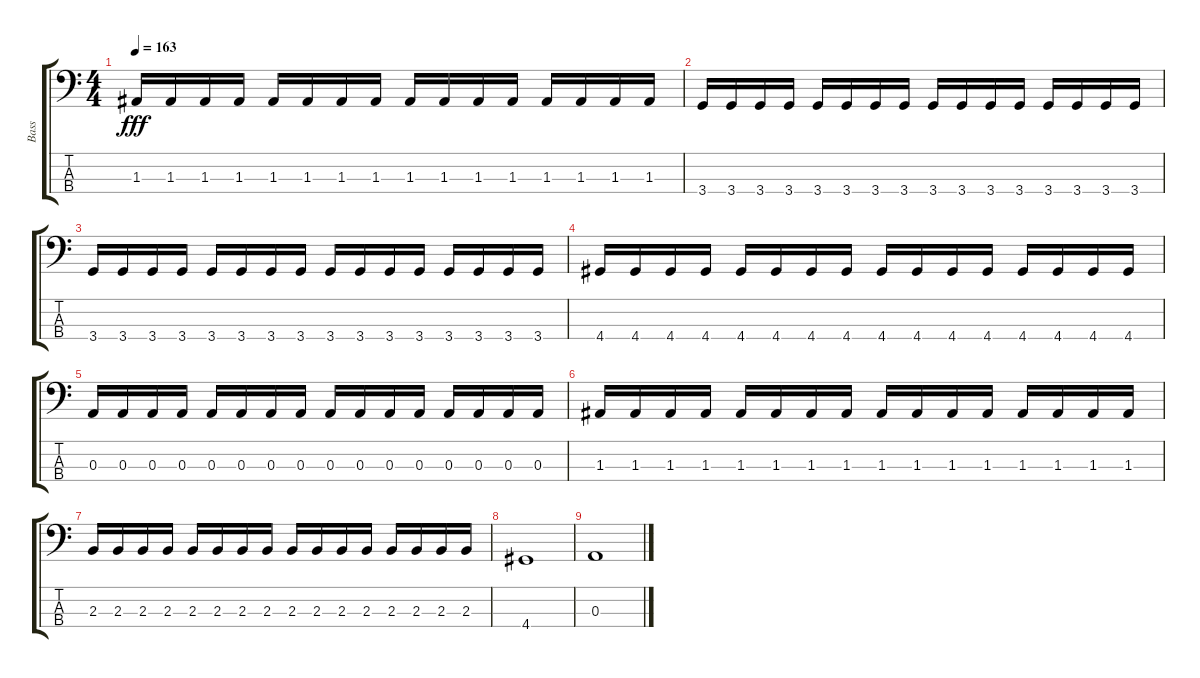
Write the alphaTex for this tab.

\track ("Bass" "Bass") {instrument distortionguitar}
\staff {score tabs}
\tuning (G2 D2 A1 E1) {hide}
\ts (4 4)
\tempo 163
\clef f4
\ks c
1.3.16{dy fff} 1.3.16 1.3.16 1.3.16 1.3.16 1.3.16 1.3.16 1.3.16 1.3.16 1.3.16 1.3.16 1.3.16 1.3.16 1.3.16 1.3.16 1.3.16 |
3.4.16 3.4.16 3.4.16 3.4.16 3.4.16 3.4.16 3.4.16 3.4.16 3.4.16 3.4.16 3.4.16 3.4.16 3.4.16 3.4.16 3.4.16 3.4.16 |
3.4.16 3.4.16 3.4.16 3.4.16 3.4.16 3.4.16 3.4.16 3.4.16 3.4.16 3.4.16 3.4.16 3.4.16 3.4.16 3.4.16 3.4.16 3.4.16 |
4.4.16 4.4.16 4.4.16 4.4.16 4.4.16 4.4.16 4.4.16 4.4.16 4.4.16 4.4.16 4.4.16 4.4.16 4.4.16 4.4.16 4.4.16 4.4.16 |
0.3.16 0.3.16 0.3.16 0.3.16 0.3.16 0.3.16 0.3.16 0.3.16 0.3.16 0.3.16 0.3.16 0.3.16 0.3.16 0.3.16 0.3.16 0.3.16 |
1.3.16 1.3.16 1.3.16 1.3.16 1.3.16 1.3.16 1.3.16 1.3.16 1.3.16 1.3.16 1.3.16 1.3.16 1.3.16 1.3.16 1.3.16 1.3.16 |
2.3.16 2.3.16 2.3.16 2.3.16 2.3.16 2.3.16 2.3.16 2.3.16 2.3.16 2.3.16 2.3.16 2.3.16 2.3.16 2.3.16 2.3.16 2.3.16 |
4.4.1 |
0.3.1{volume 16}
